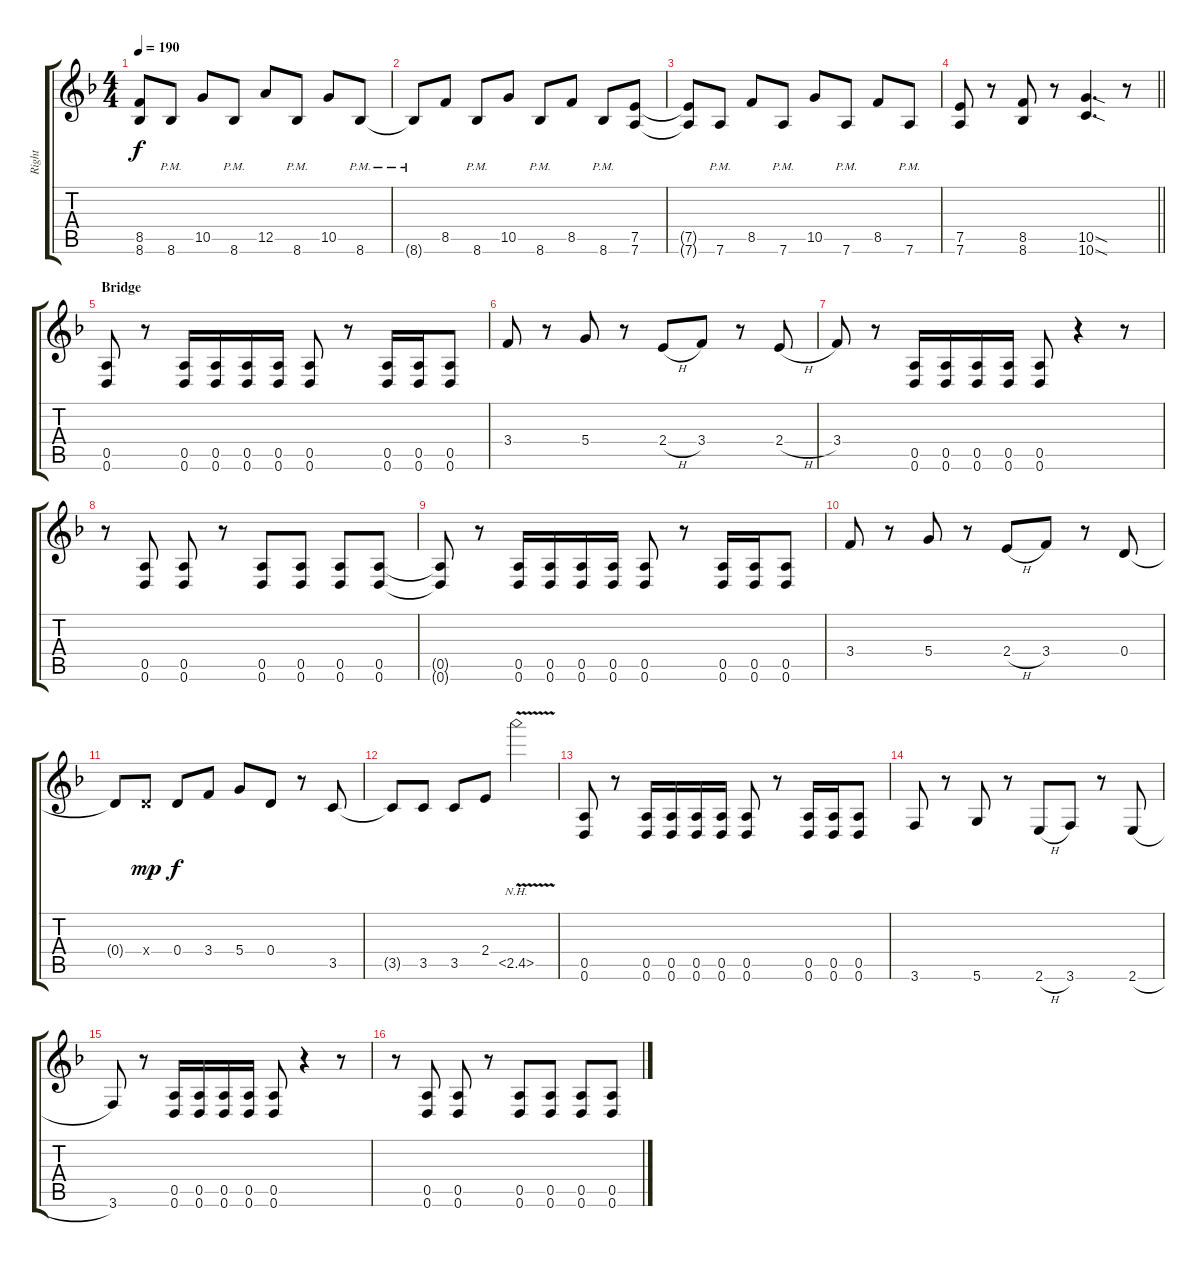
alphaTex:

\track ("Right" "Right") {instrument overdrivenguitar}
\staff {score tabs}
\tuning (E4 B3 G3 D3 A2 D2) {hide}
\ts (4 4)
\tempo 190
\clef g2
\ks dminor
(8.5{t} 8.6{t}).8{dy f} 8.6{pm}.8 10.5.8 8.6{pm}.8 12.5.8 8.6{pm}.8 10.5.8 8.6{pm}.8 |
8.6{pm t}.8 8.5.8 8.6{pm}.8 10.5.8 8.6{pm}.8 8.5.8 8.6{pm}.8 (7.5 7.6).8 |
(7.5{t} 7.6{t}).8 7.6{pm}.8 8.5.8 7.6{pm}.8 10.5.8 7.6{pm}.8 8.5.8 7.6{pm}.8 |
\barLineRight lightlight
(7.5 7.6).8 r.8 (8.5 8.6).8 r.8 (10.5{sod} 10.6{sod}).4{d} r.8 |
\section ("" "Bridge")
(0.5 0.6).8 r.8 (0.5 0.6).16 (0.5 0.6).16 (0.5 0.6).16 (0.5 0.6).16 (0.5 0.6).8 r.8 (0.5 0.6).16 (0.5 0.6).16 (0.5 0.6).8 |
3.4.8 r.8 5.4.8 r.8 2.4{h}.8 3.4.8 r.8 2.4{h}.8 |
3.4.8 r.8 (0.5 0.6).16 (0.5 0.6).16 (0.5 0.6).16 (0.5 0.6).16 (0.5 0.6).8 r.4 r.8 |
r.8 (0.5 0.6).8 (0.5 0.6).8 r.8 (0.5 0.6).8 (0.5 0.6).8 (0.5 0.6).8 (0.5 0.6).8 |
(0.5{t} 0.6{t}).8 r.8 (0.5 0.6).16 (0.5 0.6).16 (0.5 0.6).16 (0.5 0.6).16 (0.5 0.6).8 r.8 (0.5 0.6).16 (0.5 0.6).16 (0.5 0.6).8 |
3.4.8 r.8 5.4.8 r.8 2.4{h}.8 3.4.8 r.8 0.4.8 |
0.4{t}.8 0.4{x}.8{dy mp} 0.4.8{dy f} 3.4.8 5.4.8 0.4.8 r.8 3.5.8 |
3.5{t}.8 3.5.8 3.5.8 2.4.8 2.5{nh v}.2 |
(0.5 0.6).8 r.8 (0.5 0.6).16 (0.5 0.6).16 (0.5 0.6).16 (0.5 0.6).16 (0.5 0.6).8 r.8 (0.5 0.6).16 (0.5 0.6).16 (0.5 0.6).8 |
3.6.8 r.8 5.6.8 r.8 2.6{h}.8 3.6.8 r.8 2.6{h}.8 |
3.6.8 r.8 (0.5 0.6).16 (0.5 0.6).16 (0.5 0.6).16 (0.5 0.6).16 (0.5 0.6).8 r.4 r.8 |
r.8 (0.5 0.6).8 (0.5 0.6).8 r.8 (0.5 0.6).8 (0.5 0.6).8 (0.5 0.6).8 (0.5 0.6).8
